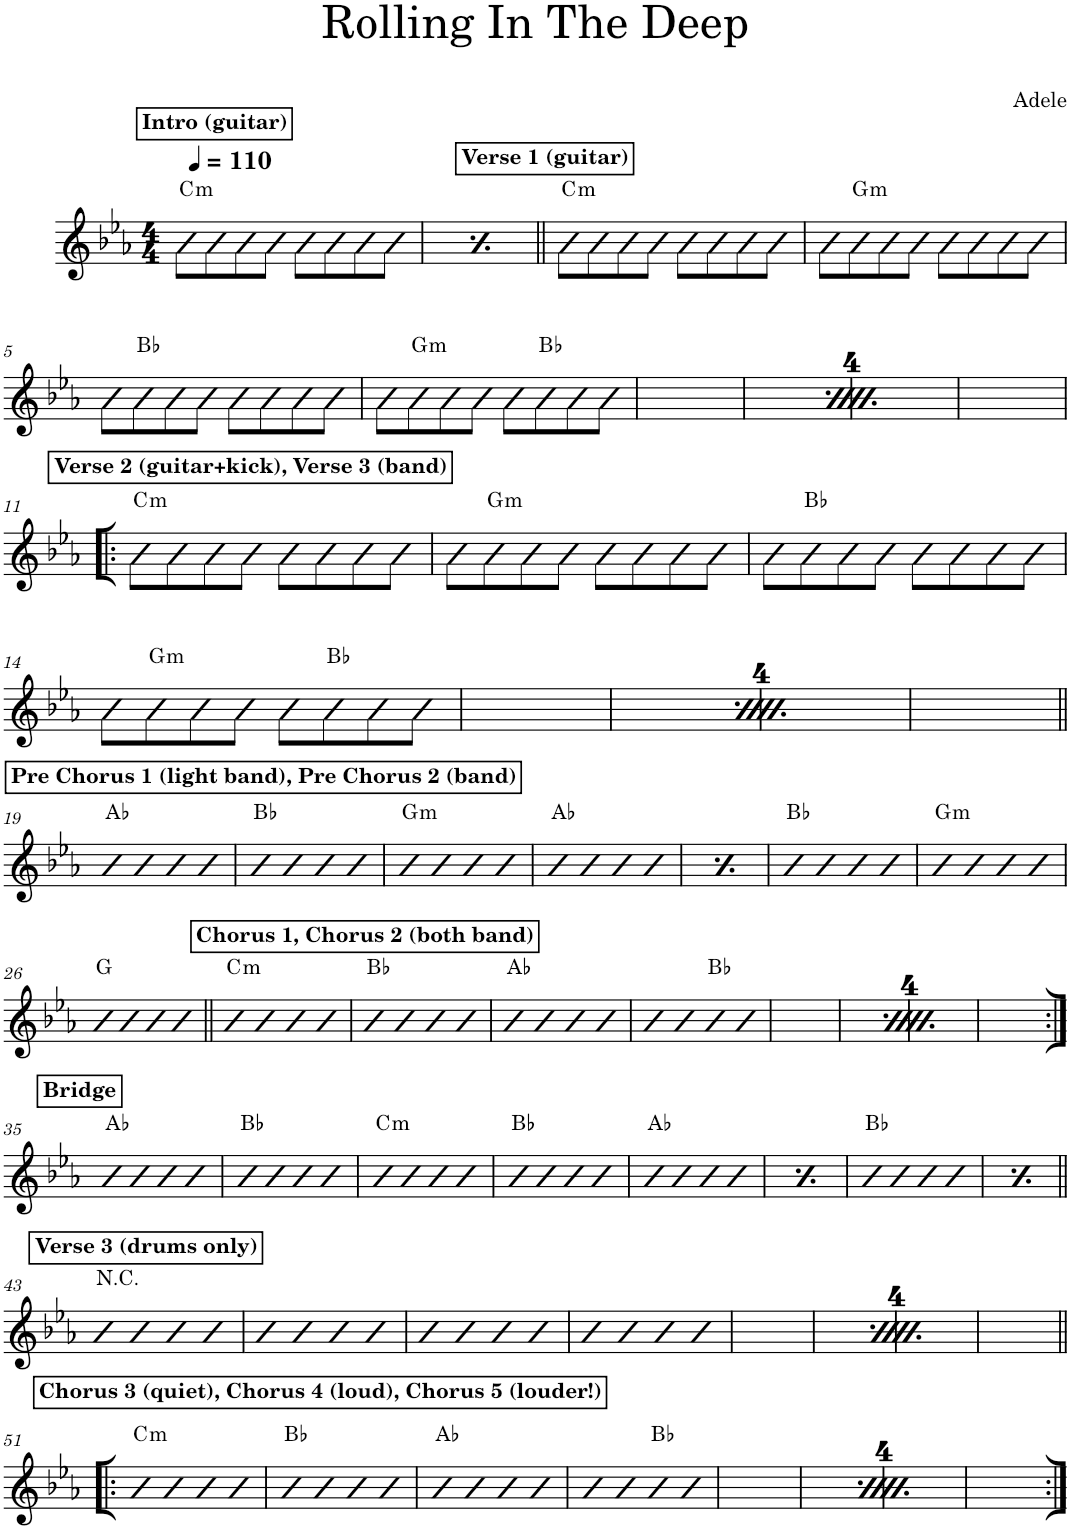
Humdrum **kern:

**kern	**harte
*part1	*part1
*staff1	*
*I"Piano	*
*I'Pno.	*
*clefG2	*
*k[b-e-a-]	*
*M4/4	*
*MM110	*
!!LO:REH:place=s1:a:B:cj:t=Intro (guitar)
=1	=1
!	!LO:H:kt=m
8b-\L	C:min
8b-\	.
8b-\	.
8b-\J	.
8b-\L	.
8b-\	.
8b-\	.
8b-\J	.
=2	=2
!!LO:REH:place=s1:a:B:cj:t=Intro (guitar)
*MM110	*
!	!LO:H:kt=m
8b-\L	C:min
8b-\	.
8b-\	.
8b-\J	.
8b-\L	.
8b-\	.
8b-\	.
8b-\J	.
!!LO:REH:place=s1:a:B:cj:t=Verse 1 (guitar)
=3||	=3||
!	!LO:H:kt=m
8b-\L	C:min
8b-\	.
8b-\	.
8b-\J	.
8b-\L	.
8b-\	.
8b-\	.
8b-\J	.
=4	=4
8b-\L	.
!	!LO:H:kt=m
8b-\	G:min
8b-\	.
8b-\J	.
8b-\L	.
8b-\	.
8b-\	.
8b-\J	.
!!LO:LB:g=z
=5	=5
8b-\L	.
8b-\	Bb:maj
8b-\	.
8b-\J	.
8b-\L	.
8b-\	.
8b-\	.
8b-\J	.
=6	=6
8b-\L	.
!	!LO:H:kt=m
8b-\	G:min
8b-\	.
8b-\J	.
8b-\L	.
8b-\	Bb:maj
8b-\	.
8b-\J	.
!!LO:REH:place=s1:a:B:cj:t=Verse 1 (guitar)
=7	=7
!	!LO:H:kt=m
8b-\L	C:min
8b-\	.
8b-\	.
8b-\J	.
8b-\L	.
8b-\	.
8b-\	.
8b-\J	.
=8	=8
8b-\L	.
!	!LO:H:kt=m
8b-\	G:min
8b-\	.
8b-\J	.
8b-\L	.
8b-\	.
8b-\	.
8b-\J	.
=9	=9
8b-\L	.
8b-\	Bb:maj
8b-\	.
8b-\J	.
8b-\L	.
8b-\	.
8b-\	.
8b-\J	.
=10	=10
8b-\L	.
!	!LO:H:kt=m
8b-\	G:min
8b-\	.
8b-\J	.
8b-\L	.
8b-\	Bb:maj
8b-\	.
8b-\J	.
!!LO:LB:g=z
!!LO:REH:place=s1:a:B:cj:t=Verse 2 (guitar+kick), Verse 3 (band)
=11!|:	=11!|:
!	!LO:H:kt=m
8b-\L	C:min
8b-\	.
8b-\	.
8b-\J	.
8b-\L	.
8b-\	.
8b-\	.
8b-\J	.
=12	=12
8b-\L	.
!	!LO:H:kt=m
8b-\	G:min
8b-\	.
8b-\J	.
8b-\L	.
8b-\	.
8b-\	.
8b-\J	.
=13	=13
8b-\L	.
8b-\	Bb:maj
8b-\	.
8b-\J	.
8b-\L	.
8b-\	.
8b-\	.
8b-\J	.
!!LO:LB:g=z
=14	=14
8b-\L	.
!	!LO:H:kt=m
8b-\	G:min
8b-\	.
8b-\J	.
8b-\L	.
8b-\	Bb:maj
8b-\	.
8b-\J	.
!!LO:REH:place=s1:a:B:cj:t=Verse 2 (guitar+kick), Verse 3 (band)
=15	=15
!	!LO:H:kt=m
8b-\L	C:min
8b-\	.
8b-\	.
8b-\J	.
8b-\L	.
8b-\	.
8b-\	.
8b-\J	.
=16	=16
8b-\L	.
!	!LO:H:kt=m
8b-\	G:min
8b-\	.
8b-\J	.
8b-\L	.
8b-\	.
8b-\	.
8b-\J	.
=17	=17
8b-\L	.
8b-\	Bb:maj
8b-\	.
8b-\J	.
8b-\L	.
8b-\	.
8b-\	.
8b-\J	.
=18	=18
8b-\L	.
!	!LO:H:kt=m
8b-\	G:min
8b-\	.
8b-\J	.
8b-\L	.
8b-\	Bb:maj
8b-\	.
8b-\J	.
!!LO:LB:g=z
!!LO:REH:place=s1:a:B:cj:t=Pre Chorus 1 (light band), Pre Chorus 2 (band)
=19||	=19||
4b-	Ab:maj
4b-	.
4b-	.
4b-	.
=20	=20
4b-	Bb:maj
4b-	.
4b-	.
4b-	.
=21	=21
!	!LO:H:kt=m
4b-	G:min
4b-	.
4b-	.
4b-	.
=22	=22
4b-	Ab:maj
4b-	.
4b-	.
4b-	.
=23	=23
4b-	Ab:maj
4b-	.
4b-	.
4b-	.
=24	=24
4b-	Bb:maj
4b-	.
4b-	.
4b-	.
=25	=25
!	!LO:H:kt=m
4b-	G:min
4b-	.
4b-	.
4b-	.
!!LO:LB:g=z
=26	=26
4b-	G:maj
4b-	.
4b-	.
4b-	.
!!LO:REH:place=s1:a:B:cj:t=Chorus 1, Chorus 2 (both band)
=27||	=27||
!	!LO:H:kt=m
4b-	C:min
4b-	.
4b-	.
4b-	.
=28	=28
4b-	Bb:maj
4b-	.
4b-	.
4b-	.
=29	=29
4b-	Ab:maj
4b-	.
4b-	.
4b-	.
=30	=30
4b-	.
4b-	.
4b-	Bb:maj
4b-	.
!!LO:REH:place=s1:a:B:cj:t=Chorus 1, Chorus 2 (both band)
=31	=31
!	!LO:H:kt=m
4b-	C:min
4b-	.
4b-	.
4b-	.
=32	=32
4b-	Bb:maj
4b-	.
4b-	.
4b-	.
=33	=33
4b-	Ab:maj
4b-	.
4b-	.
4b-	.
=34	=34
4b-	.
4b-	.
4b-	Bb:maj
4b-	.
!!LO:LB:g=z
!!LO:REH:place=s1:a:B:cj:t=Bridge
=35:|!	=35:|!
4b-	Ab:maj
4b-	.
4b-	.
4b-	.
=36	=36
4b-	Bb:maj
4b-	.
4b-	.
4b-	.
=37	=37
!	!LO:H:kt=m
4b-	C:min
4b-	.
4b-	.
4b-	.
=38	=38
4b-	Bb:maj
4b-	.
4b-	.
4b-	.
=39	=39
4b-	Ab:maj
4b-	.
4b-	.
4b-	.
=40	=40
4b-	Ab:maj
4b-	.
4b-	.
4b-	.
=41	=41
4b-	Bb:maj
4b-	.
4b-	.
4b-	.
=42	=42
4b-	Bb:maj
4b-	.
4b-	.
4b-	.
!!LO:LB:g=z
!!LO:REH:place=s1:a:B:cj:t=Verse 3 (drums only)
=43||	=43||
!	!LO:H:kt=N.C.
4b-	N
4b-	.
4b-	.
4b-	.
=44	=44
4b-	.
4b-	.
4b-	.
4b-	.
=45	=45
4b-	.
4b-	.
4b-	.
4b-	.
=46	=46
4b-	.
4b-	.
4b-	.
4b-	.
!!LO:REH:place=s1:a:B:cj:t=Verse 3 (drums only)
=47	=47
!	!LO:H:kt=N.C.
4b-	N
4b-	.
4b-	.
4b-	.
=48	=48
4b-	.
4b-	.
4b-	.
4b-	.
=49	=49
4b-	.
4b-	.
4b-	.
4b-	.
=50	=50
4b-	.
4b-	.
4b-	.
4b-	.
!!LO:LB:g=z
!!LO:REH:place=s1:a:B:cj:t=Chorus 3 (quiet), Chorus 4 (loud), Chorus 5 (louder!)
=51!|:	=51!|:
!	!LO:H:kt=m
4b-	C:min
4b-	.
4b-	.
4b-	.
=52	=52
4b-	Bb:maj
4b-	.
4b-	.
4b-	.
=53	=53
4b-	Ab:maj
4b-	.
4b-	.
4b-	.
=54	=54
4b-	.
4b-	.
4b-	Bb:maj
4b-	.
!!LO:REH:place=s1:a:B:cj:t=Chorus 3 (quiet), Chorus 4 (loud), Chorus 5 (louder!)
=55	=55
!	!LO:H:kt=m
4b-	C:min
4b-	.
4b-	.
4b-	.
=56	=56
4b-	Bb:maj
4b-	.
4b-	.
4b-	.
=57	=57
4b-	Ab:maj
4b-	.
4b-	.
4b-	.
=58	=58
4b-	.
4b-	.
4b-	Bb:maj
4b-	.
=:|!	=:|!
*-	*-
